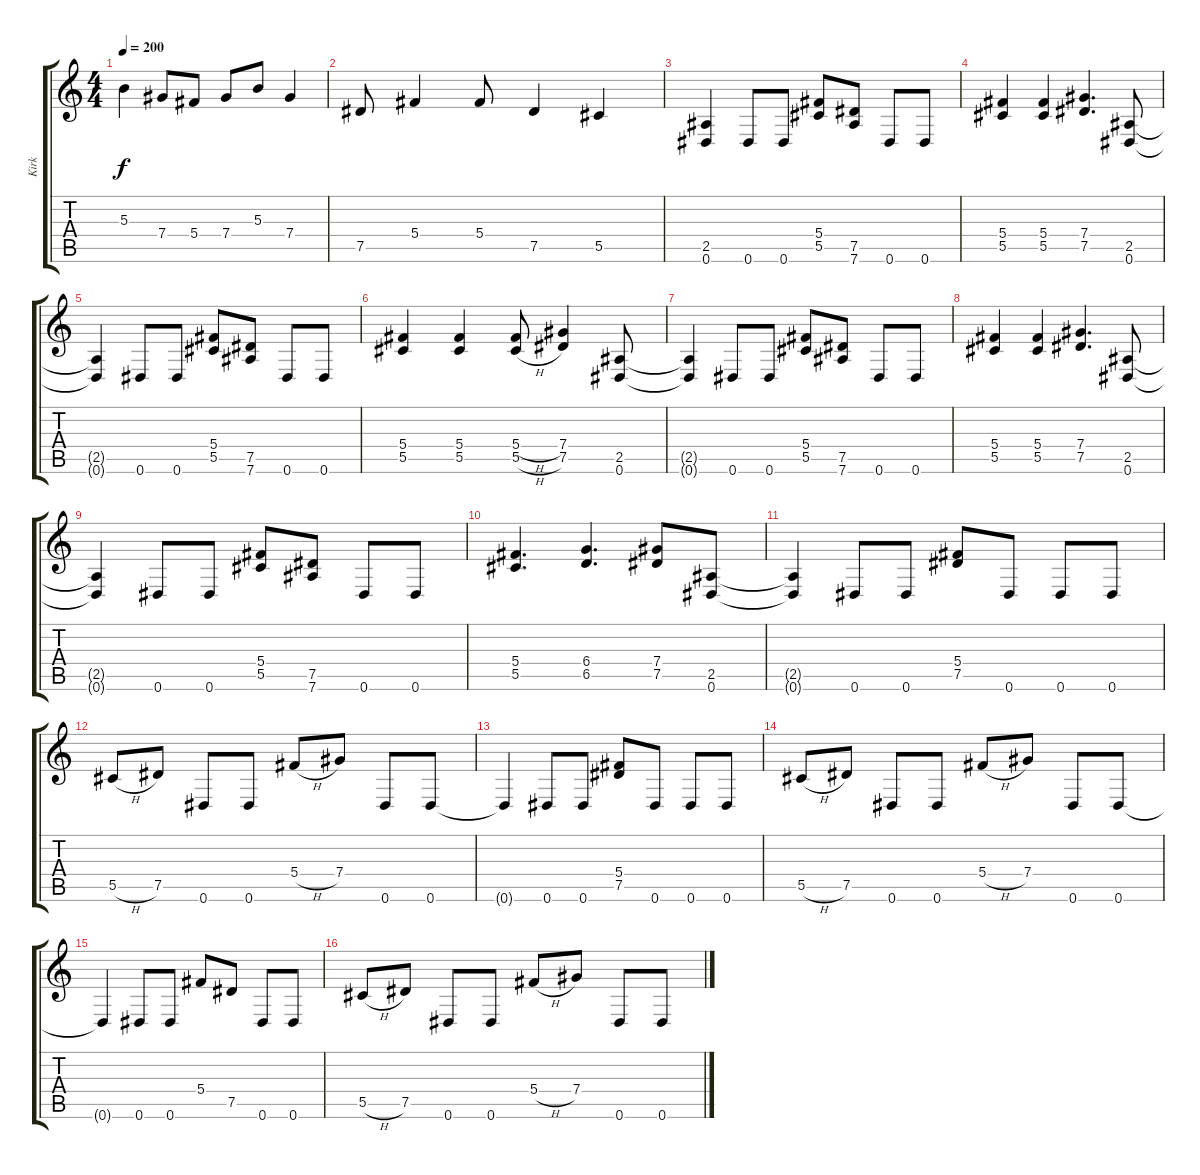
\track ("Kirk" "Kirk") {instrument overdrivenguitar}
\staff {score tabs}
\tuning (Eb4 Bb3 Gb3 Db3 Ab2 Eb2) {hide}
\ts (4 4)
\tempo 200
\clef g2
\ks c
5.3{t}.4{dy f} 7.4.8 5.4.8 7.4.8 5.3.8 7.4.4 |
7.5.8 5.4.4 5.4.8 7.5.4 5.5.4 |
(2.5 0.6).4 0.6.8 0.6.8 (5.4 5.5).8 (7.5 7.6).8 0.6.8 0.6.8 |
(5.4 5.5).4 (5.4 5.5).4 (7.4 7.5).4{d} (2.5 0.6).8 |
(2.5{t} 0.6{t}).4 0.6.8 0.6.8 (5.4 5.5).8 (7.5 7.6).8 0.6.8 0.6.8 |
(5.4 5.5).4 (5.4 5.5).4 (5.4{h} 5.5{h}).8 (7.4 7.5).4 (2.5 0.6).8 |
(2.5{t} 0.6{t}).4 0.6.8 0.6.8 (5.4 5.5).8 (7.5 7.6).8 0.6.8 0.6.8 |
(5.4 5.5).4 (5.4 5.5).4 (7.4 7.5).4{d} (2.5 0.6).8 |
(2.5{t} 0.6{t}).4 0.6.8 0.6.8 (5.4 5.5).8 (7.5 7.6).8 0.6.8 0.6.8 |
(5.4 5.5).4{d} (6.4 6.5).4{d} (7.4 7.5).8 (2.5 0.6).8 |
(2.5{t} 0.6{t}).4 0.6.8 0.6.8 (5.4 7.5).8 0.6.8 0.6.8 0.6.8 |
5.5{h}.8 7.5.8 0.6.8 0.6.8 5.4{h}.8 7.4.8 0.6.8 0.6.8 |
0.6{t}.4 0.6.8 0.6.8 (5.4 7.5).8 0.6.8 0.6.8 0.6.8 |
5.5{h}.8 7.5.8 0.6.8 0.6.8 5.4{h}.8 7.4.8 0.6.8 0.6.8 |
0.6{t}.4 0.6.8 0.6.8 5.4.8 7.5.8 0.6.8 0.6.8 |
5.5{h}.8 7.5.8 0.6.8 0.6.8 5.4{h}.8 7.4.8 0.6.8 0.6.8
